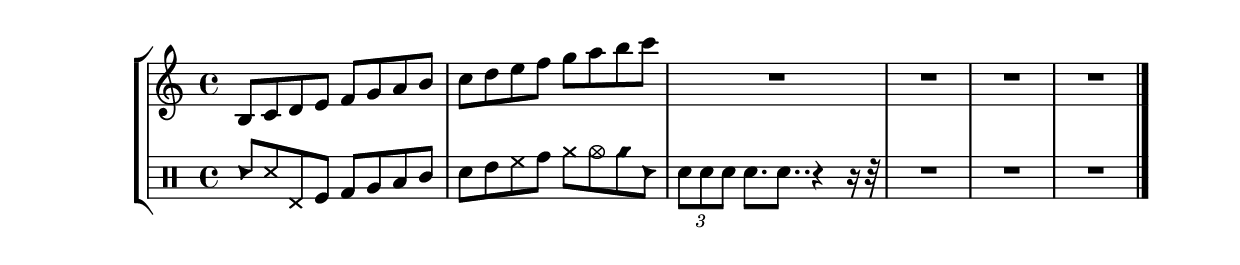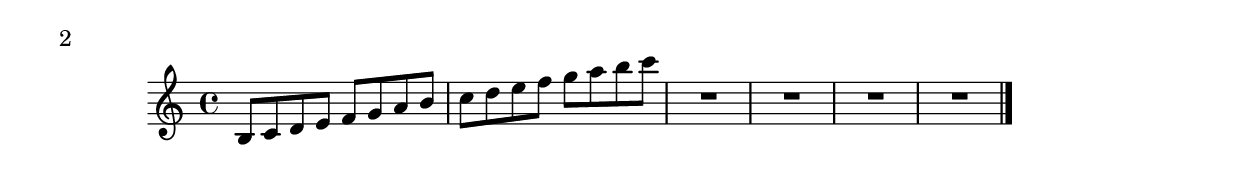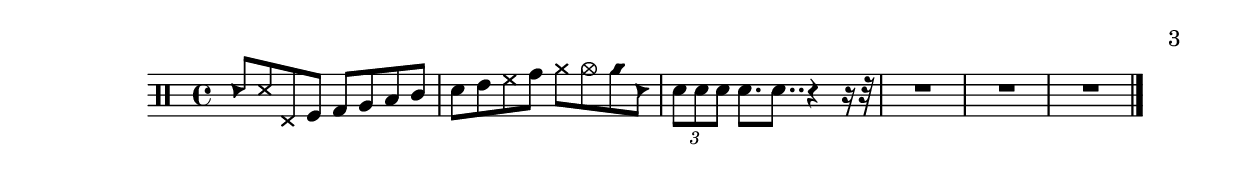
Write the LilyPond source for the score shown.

\version "2.16.2"

\header {
  dedication=""
  title=""
  subtitle=""
  subsubtitle=""
  poet=""
  meter=""
  piece=""
  composer=""
  arranger=""
  opus=""
  instrument=""
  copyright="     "
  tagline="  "
}

liniaroAa =
\relative b
{
  \clef treble
  \key c \major
  \time 4/4
  b8 c d e f g a b  |
  c8 d e f g a b c  |
  R1  |
  R1  |
  %05
  R1  |
  R1  \bar "|."
}

liniaroAb =
\drummode
{
  \time 4/4
  hc8 ss hhp tomfl bd tomfh toml tomml  |
  sn8 tommh hh tomh cymr cymc cyms hc  |
  \times 2/3 { sn8 sn sn } sn8. sn8.. r4 r16 r32  | % kompletite
  R1  |
  %05
  R1  |
  R1  \bar "|."
}

\bookpart {
  \score {
    \new StaffGroup {
      \override Score.RehearsalMark #'self-alignment-X = #LEFT
      <<
        \new Staff \with {instrumentName = #"" shortInstrumentName = #" "} \liniaroAa
        \new DrumStaff \with {instrumentName = #"" shortInstrumentName = #" "} \liniaroAb
      >>
    }
    \layout {}
  }
}

\bookpart {
  \header {instrument=""}
  \score {
    \new StaffGroup {
      \override Score.RehearsalMark #'self-alignment-X = #LEFT
      <<
        \new Staff \liniaroAa
      >>
    }
    \layout {}
  }
}

\bookpart {
  \header {instrument=""}
  \score {
    \new StaffGroup {
      \override Score.RehearsalMark #'self-alignment-X = #LEFT
      <<
        \new DrumStaff \liniaroAb
      >>
    }
    \layout {}
  }
}

